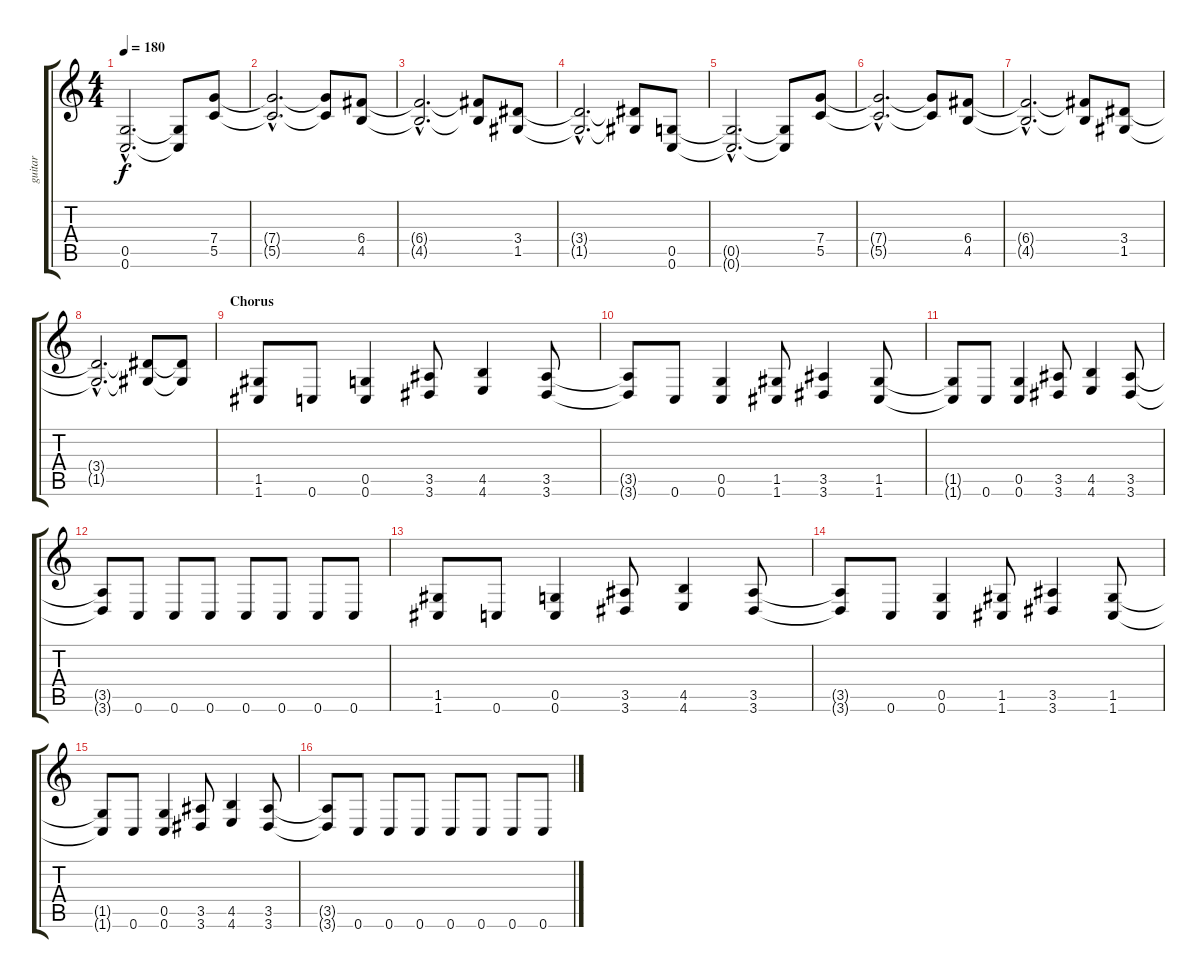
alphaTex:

\track ("guitar" "guitar") {instrument distortionguitar}
\staff {score tabs}
\tuning (D4 A3 F3 C3 G2 C2) {hide}
\ts (4 4)
\tempo 180
\clef g2
\ks c
(0.5{hac t} 0.6{hac t}).2{d dy f} (0.5{t} 0.6{t}).8 (7.4 5.5).8 |
(7.4{hac t} 5.5{hac t}).2{d} (7.4{t} 5.5{t}).8 (6.4 4.5).8 |
(6.4{hac t} 4.5{hac t}).2{d} (6.4{t} 4.5{t}).8 (3.4 1.5).8 |
(3.4{hac t} 1.5{hac t}).2{d} (3.4{t} 1.5{t}).8 (0.5 0.6).8 |
(0.5{hac t} 0.6{hac t}).2{d} (0.5{t} 0.6{t}).8 (7.4 5.5).8 |
(7.4{hac t} 5.5{hac t}).2{d} (7.4{t} 5.5{t}).8 (6.4 4.5).8 |
(6.4{hac t} 4.5{hac t}).2{d} (6.4{t} 4.5{t}).8 (3.4 1.5).8 |
(3.4{hac t} 1.5{hac t}).2{d} (3.4{t} 1.5{t}).8 (3.4{t} 1.5{t}).8 |
\section ("" "Chorus")
(1.5 1.6).8 0.6.8 (0.5 0.6).4 (3.5 3.6).8 (4.5 4.6).4 (3.5 3.6).8 |
(3.5{t} 3.6{t}).8 0.6.8 (0.5 0.6).4 (1.5 1.6).8 (3.5 3.6).4 (1.5 1.6).8 |
(1.5{t} 1.6{t}).8 0.6.8 (0.5 0.6).4 (3.5 3.6).8 (4.5 4.6).4 (3.5 3.6).8 |
(3.5{t} 3.6{t}).8 0.6.8 0.6.8 0.6.8 0.6.8 0.6.8 0.6.8 0.6.8 |
(1.5 1.6).8 0.6.8 (0.5 0.6).4 (3.5 3.6).8 (4.5 4.6).4 (3.5 3.6).8 |
(3.5{t} 3.6{t}).8 0.6.8 (0.5 0.6).4 (1.5 1.6).8 (3.5 3.6).4 (1.5 1.6).8 |
(1.5{t} 1.6{t}).8 0.6.8 (0.5 0.6).4 (3.5 3.6).8 (4.5 4.6).4 (3.5 3.6).8 |
(3.5{t} 3.6{t}).8 0.6.8 0.6.8 0.6.8 0.6.8 0.6.8 0.6.8 0.6.8
